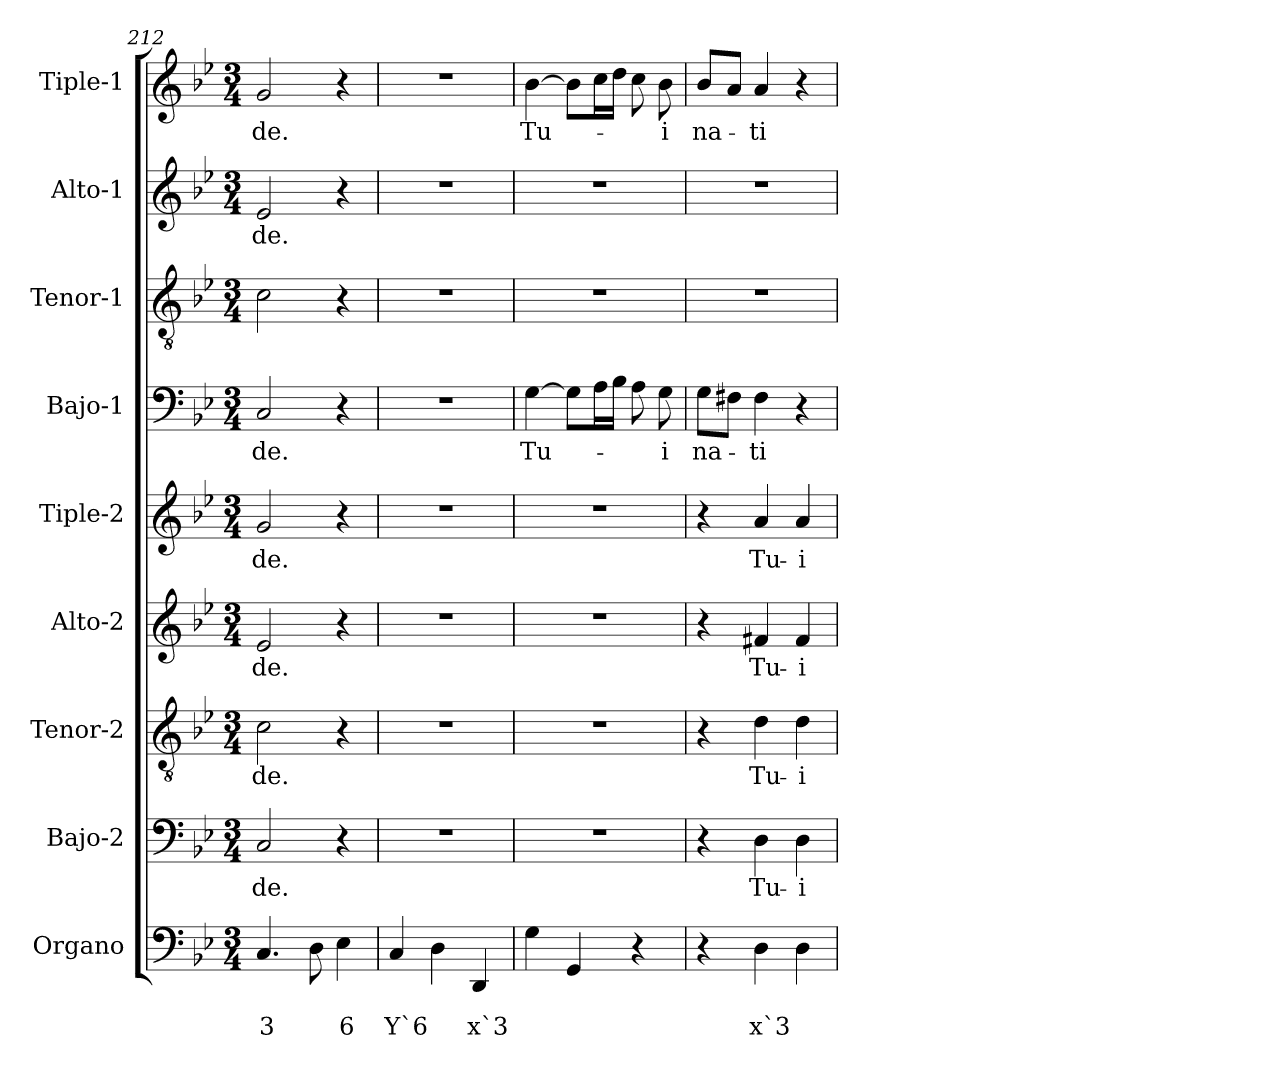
**kern	**text	**text	**kern	**text	**kern	**text	**kern	**text	**kern	**text	**kern	**text	**kern	**kern	**text	**kern	**text
*part9	*part9	*part9	*part8	*part8	*part7	*part7	*part6	*part6	*part5	*part5	*part4	*part4	*part3	*part2	*part2	*part1	*part1
*staff9	*staff9	*staff9	*staff8	*staff8	*staff7	*staff7	*staff6	*staff6	*staff5	*staff5	*staff4	*staff4	*staff3	*staff2	*staff2	*staff1	*staff1
*I"Organo	*	*	*I"Bajo-2	*	*I"Tenor-2	*	*I"Alto-2	*	*I"Tiple-2	*	*I"Bajo-1	*	*I"Tenor-1	*I"Alto-1	*	*I"Tiple-1	*
*	*	*	*I'B-2	*	*I'T-2	*	*I'A-2	*	*	*	*I'B1	*	*I'T1	*I'A1	*	*	*
*clefF4	*	*	*clefF4	*	*clefGv2	*	*clefG2	*	*clefG2	*	*clefF4	*	*clefGv2	*clefG2	*	*clefG2	*
*k[b-e-]	*	*	*k[b-e-]	*	*k[b-e-]	*	*k[b-e-]	*	*k[b-e-]	*	*k[b-e-]	*	*k[b-e-]	*k[b-e-]	*	*k[b-e-]	*
*B-:	*	*	*B-:	*	*B-:	*	*B-:	*	*B-:	*	*B-:	*	*B-:	*B-:	*	*B-:	*
*M3/4	*	*	*M3/4	*	*M3/4	*	*M3/4	*	*M3/4	*	*M3/4	*	*M3/4	*M3/4	*	*M3/4	*
=212	=212	=212	=212	=212	=212	=212	=212	=212	=212	=212	=212	=212	=212	=212	=212	=212	=212
!	!	!LO:LY:b	!	!	!	!	!	!	!	!	!	!	!	!	!	!	!
!	!	!	!	!LO:LY:b	!	!	!	!	!	!	!	!	!	!	!	!	!
!	!	!	!	!	!	!LO:LY:b	!	!	!	!	!	!	!	!	!	!	!
!	!	!	!	!	!	!	!	!LO:LY:b	!	!	!	!	!	!	!	!	!
!	!	!	!	!	!	!	!	!	!	!LO:LY:b	!	!	!	!	!	!	!
!	!	!	!	!	!	!	!	!	!	!	!	!LO:LY:b	!	!	!	!	!
!	!	!	!	!	!	!	!	!	!	!	!	!	!	!	!LO:LY:b	!	!
!	!	!	!	!	!	!	!	!	!	!	!	!	!	!	!	!	!LO:LY:b
4.C/	.	3	2C/	-de.	2c\	-de.	2e-/	-de.	2g/	-de.	2C/	-de.	2c\	2e-/	-de.	2g/	-de.
8D\	.	.	.	.	.	.	.	.	.	.	.	.	.	.	.	.	.
!	!	!LO:LY:b	!	!	!	!	!	!	!	!	!	!	!	!	!	!	!
4E-\	.	6	4r	.	4r	.	4r	.	4r	.	4r	.	4r	4r	.	4r	.
=213	=213	=213	=213	=213	=213	=213	=213	=213	=213	=213	=213	=213	=213	=213	=213	=213	=213
!	!	!LO:LY:b	!	!	!	!	!	!	!	!	!	!	!	!	!	!	!
4C/	.	Y`6	2.r	.	2.r	.	2.r	.	2.r	.	2.r	.	2.r	2.r	.	2.r	.
4D\	.	.	.	.	.	.	.	.	.	.	.	.	.	.	.	.	.
!	!	!LO:LY:b	!	!	!	!	!	!	!	!	!	!	!	!	!	!	!
4DD/	.	x`3	.	.	.	.	.	.	.	.	.	.	.	.	.	.	.
!!LO:PB:g=z
=214	=214	=214	=214	=214	=214	=214	=214	=214	=214	=214	=214	=214	=214	=214	=214	=214	=214
!	!	!	!	!	!	!	!	!	!	!	!	!LO:LY:b	!	!	!	!	!
!	!	!	!	!	!	!	!	!	!	!	!	!	!	!	!	!	!LO:LY:b
4G\	.	.	2.r	.	2.r	.	2.r	.	2.r	.	[4G\	Tu-	2.r	2.r	.	[4b-\	Tu-
4GG/	.	.	.	.	.	.	.	.	.	.	8G\L]	.	.	.	.	8b-\L]	.
.	.	.	.	.	.	.	.	.	.	.	16A\L	.	.	.	.	16cc\L	.
.	.	.	.	.	.	.	.	.	.	.	16B-\JJ	.	.	.	.	16dd\JJ	.
4r	.	.	.	.	.	.	.	.	.	.	8A\	.	.	.	.	8cc\	.
!	!	!	!	!	!	!	!	!	!	!	!	!LO:LY:b	!	!	!	!	!
!	!	!	!	!	!	!	!	!	!	!	!	!	!	!	!	!	!LO:LY:b
.	.	.	.	.	.	.	.	.	.	.	8G\	-i	.	.	.	8b-\	-i
=215	=215	=215	=215	=215	=215	=215	=215	=215	=215	=215	=215	=215	=215	=215	=215	=215	=215
!	!	!	!	!	!	!	!	!	!	!	!	!LO:LY:b	!	!	!	!	!
!	!	!	!	!	!	!	!	!	!	!	!	!	!	!	!	!	!LO:LY:b
4r	.	.	4r	.	4r	.	4r	.	4r	.	8G\L	na-	2.r	2.r	.	8b-/L	na-
.	.	.	.	.	.	.	.	.	.	.	8F#X\J	.	.	.	.	8a/J	.
!	!	!LO:LY:b	!	!	!	!	!	!	!	!	!	!	!	!	!	!	!
!	!	!	!	!LO:LY:b	!	!	!	!	!	!	!	!	!	!	!	!	!
!	!	!	!	!	!	!LO:LY:b	!	!	!	!	!	!	!	!	!	!	!
!	!	!	!	!	!	!	!	!LO:LY:b	!	!	!	!	!	!	!	!	!
!	!	!	!	!	!	!	!	!	!	!LO:LY:b	!	!	!	!	!	!	!
!	!	!	!	!	!	!	!	!	!	!	!	!LO:LY:b	!	!	!	!	!
!	!	!	!	!	!	!	!	!	!	!	!	!	!	!	!	!	!LO:LY:b
4D\	.	x`3	4D\	Tu-	4d\	Tu-	4f#X/	Tu-	4a/	Tu-	4F#\	-ti	.	.	.	4a/	-ti
!	!	!	!	!LO:LY:b	!	!	!	!	!	!	!	!	!	!	!	!	!
!	!	!	!	!	!	!LO:LY:b	!	!	!	!	!	!	!	!	!	!	!
!	!	!	!	!	!	!	!	!LO:LY:b	!	!	!	!	!	!	!	!	!
!	!	!	!	!	!	!	!	!	!	!LO:LY:b	!	!	!	!	!	!	!
4D\	.	.	4D\	-i	4d\	-i	4f#/	-i	4a/	-i	4r	.	.	.	.	4r	.
=	=	=	=	=	=	=	=	=	=	=	=	=	=	=	=	=	=
*-	*-	*-	*-	*-	*-	*-	*-	*-	*-	*-	*-	*-	*-	*-	*-	*-	*-
